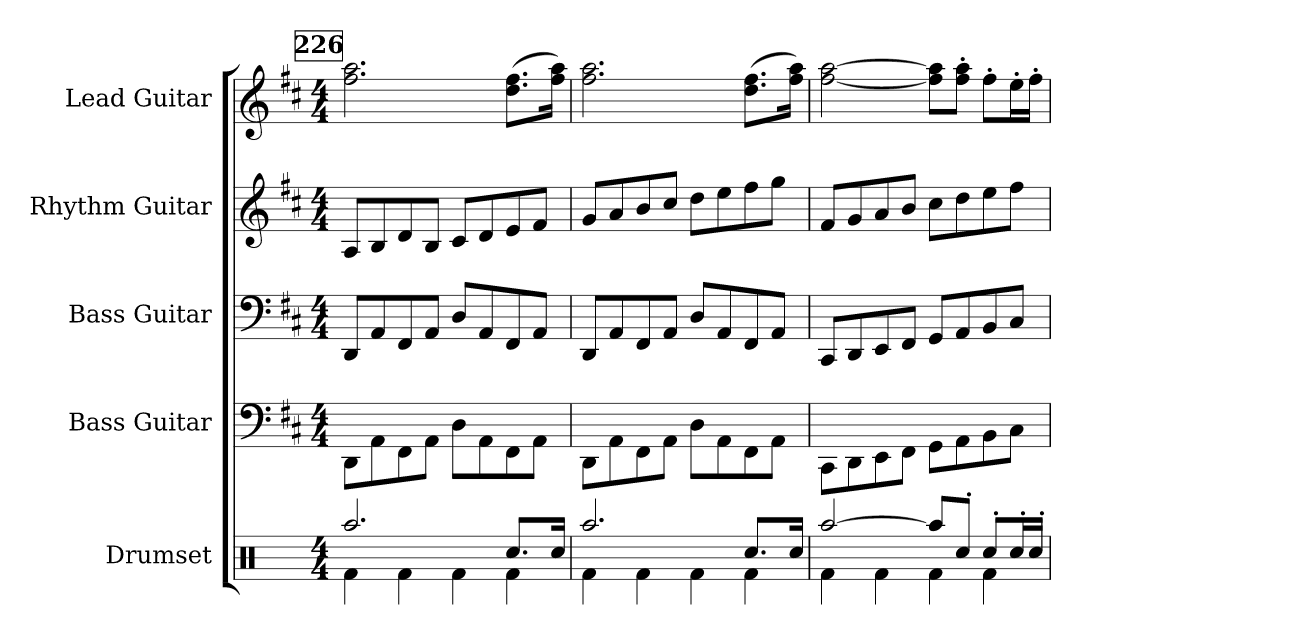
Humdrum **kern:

**kern	**kern	**kern	**kern	**kern
*part5	*part4	*part3	*part2	*part1
*staff5	*staff4	*staff3	*staff2	*staff1
*I"Drumset	*I"Bass Guitar	*I"Bass Guitar	*I"Rhythm Guitar	*I"Lead Guitar
*I'Drs.	*I'Bass	*I'Bass	*I'Rt.	*I'Ld.
*clefX	*	*clefF4	*clefG2	*clefG2
*k[]	*k[f#c#]	*k[f#c#]	*k[f#c#]	*k[f#c#]
*M4/4	*M4/4	*M4/4	*M4/4	*M4/4
!!LO:REH:place=s1:a:B:fs=14:t=226
=226	=226	=226	=226	=226
*^	*	*	*	*
2.Raa/	4Rf\	8DD\L	8DD/L	8A/L	2.ff#\ 2.aa\
.	.	8AA\	8AA/	8B/	.
.	4Rf\	8FF#\	8FF#/	8d/	.
.	.	8AA\J	8AA/J	8B/J	.
.	4Rf\	8D\L	8D/L	8c#/L	.
.	.	8AA\	8AA/	8d/	.
8.Rcc/L	4Rf\	8FF#\	8FF#/	8e/	(8.dd\ 8.ff#\L
.	.	8AA\J	8AA/J	8f#/J	.
16Rcc/Jk	.	.	.	.	16ff#\ 16aa\Jk)
=227	=227	=227	=227	=227	=227
2.Raa/	4Rf\	8DD\L	8DD/L	8g/L	2.ff#\ 2.aa\
.	.	8AA\	8AA/	8a/	.
.	4Rf\	8FF#\	8FF#/	8b/	.
.	.	8AA\J	8AA/J	8cc#/J	.
.	4Rf\	8D\L	8D/L	8dd\L	.
.	.	8AA\	8AA/	8ee\	.
8.Rcc/L	4Rf\	8FF#\	8FF#/	8ff#\	(8.dd\ 8.ff#\L
.	.	8AA\J	8AA/J	8gg\J	.
16Rcc/Jk	.	.	.	.	16ff#\ 16aa\Jk)
=228	=228	=228	=228	=228	=228
[2Raa/	4Rf\	8CC#\L	8CC#/L	8f#/L	[2ff#\ [2aa\
.	.	8DD\	8DD/	8g/	.
.	4Rf\	8EE\	8EE/	8a/	.
.	.	8FF#\J	8FF#/J	8b/J	.
8Raa/L]	4Rf\	8GG\L	8GG/L	8cc#\L	8ff#\] 8aa\]L
8Rcc'/J	.	8AA\	8AA/	8dd\	8ff#\' 8aa\'J
8Rcc'/L	4Rf\	8BB\	8BB/	8ee\	8ff#'\L
16Rcc'/L	.	8C#\J	8C#/J	8ff#\J	16ee'\L
16Rcc'/JJ	.	.	.	.	16ff#'\JJ
*v	*v	*	*	*	*
=	=	=	=	=
*-	*-	*-	*-	*-
